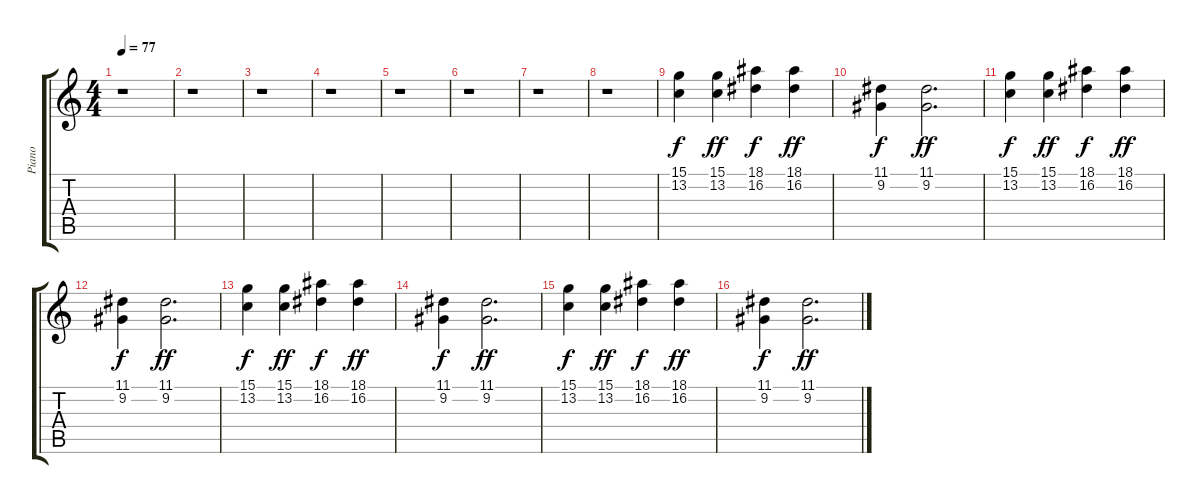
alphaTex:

\track ("Piano" "Piano") {instrument acousticgrandpiano}
\staff {score tabs}
\tuning (E4 B3 G3 D3 A2 E2) {hide}
\ts (4 4)
\tempo 77
\clef g2
\ks c
r.1{dy f instrument acousticgrandpiano} |
r.1 |
r.1 |
r.1 |
r.1 |
r.1 |
r.1 |
r.1 |
(15.1 13.2).4 (15.1 13.2).4{dy ff} (18.1 16.2).4{dy f} (18.1 16.2).4{dy ff} |
(11.1 9.2).4{dy f} (11.1 9.2).2{d dy ff} |
(15.1 13.2).4{dy f} (15.1 13.2).4{dy ff} (18.1 16.2).4{dy f} (18.1 16.2).4{dy ff} |
(11.1 9.2).4{dy f} (11.1 9.2).2{d dy ff} |
(15.1 13.2).4{dy f} (15.1 13.2).4{dy ff} (18.1 16.2).4{dy f} (18.1 16.2).4{dy ff} |
(11.1 9.2).4{dy f} (11.1 9.2).2{d dy ff} |
(15.1 13.2).4{dy f} (15.1 13.2).4{dy ff} (18.1 16.2).4{dy f} (18.1 16.2).4{dy ff} |
(11.1 9.2).4{dy f} (11.1 9.2).2{d dy ff}
